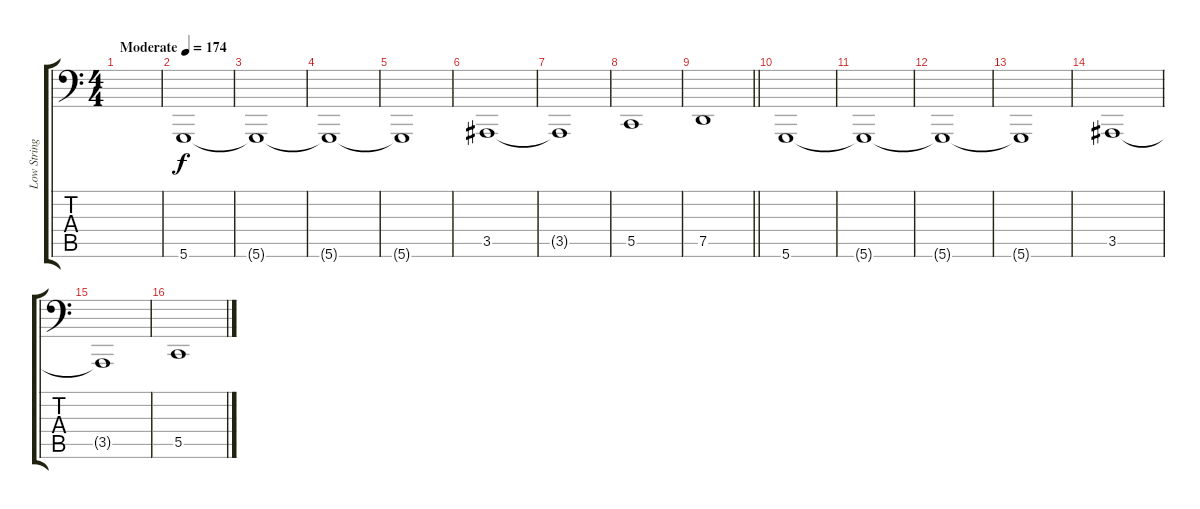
\track ("Low Strings" "Low String") {instrument stringensemble1}
\staff {score tabs}
\tuning (D3 A2 F2 C2 G1 D1) {hide}
\ts (4 4)
\tempo (174 "Moderate")
\clef f4
\ks c
|
5.6.1 |
5.6{t}.1 |
5.6{t}.1 |
5.6{t}.1 |
3.5.1 |
3.5{t}.1 |
5.5.1 |
\barLineRight lightlight
7.5.1 |
5.6.1 |
5.6{t}.1 |
5.6{t}.1 |
5.6{t}.1 |
3.5.1 |
3.5{t}.1 |
5.5.1
